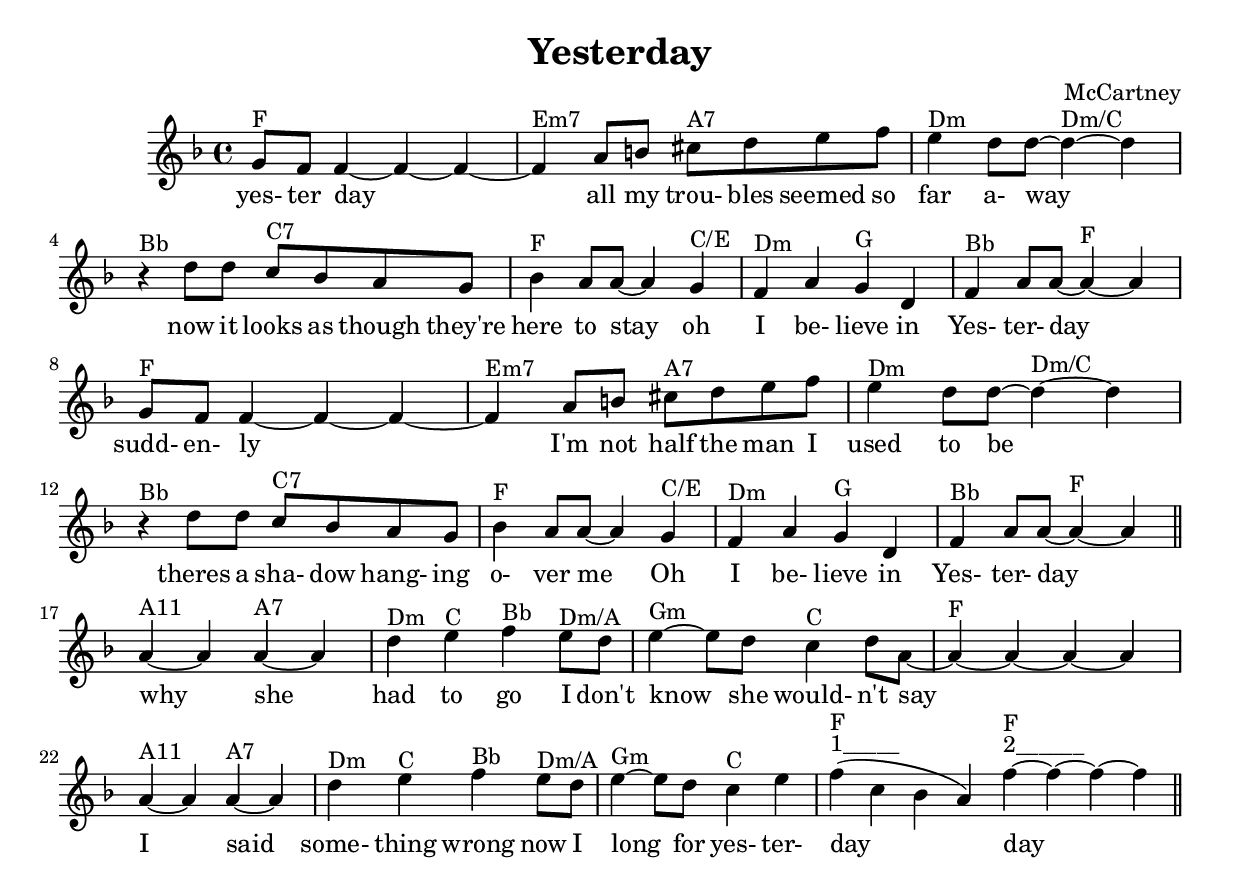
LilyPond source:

#(ly:set-option 'midi-extension "mid")
\version "2.12.3"
\include "english.ly"
\header{ title = "Yesterday" composer = "McCartney" }
\include "english.ly"
%{
Filename: yesterday
Key: f
Mode: major
Title: Yesterday
Author: McCartney
Time: 4/4

      F             Em7   A7   *   Dm   Dm/C 
1) |  RS S -- --  | -- GM P#D NS | N DD -- -- |
      yes-ter day      all my trou-bles seemed so far a- way

  Bb    C7      F       C/E  Dm  G     Bb   F 
| -- DD Pm GR | m GG -- R- | S G R D | S GG - - |
                                   * 
now it looks as though they're here to stay oh I be-lieve in  Yes-ter-day

      F              Em7   A7    *   Dm   Dm/C 
2) |  RS S- -- --  | -- GM P#D  NS | N DD -- -- |
      sudd- en- ly   I'm  not half the  man I  used  to be

     Bb    C7      F       C/E  Dm  G     Bb   F 
   | -- DD Pm GR | m GG -- R- | S G R D | S GG - - :|
                                      *
        theres a sha-  dow hang-ing o-ver  me Oh I be-lieve in  Yes-ter-day


      A11  A7     Dm
                    C Bb  Dm/A Gm    C        F
                      *       
3) || G -  G - |  D N S-  ND | N- -D P   DG | - - - - |
      why she     had  to  go  I  don't   know  she would- n't   say

     A11 A7    Dm  Bb Dm/A       C      F           F
                 C         Gm           1_____      2______
                   *                    *           *           
   | G - G - | D N S- ND | N- -D P N | (S P m G) :| S - - -     ||
     I said some-thing wrong now I long for  yes-ter-day day 

 
  
%}
melody = {
\clef treble
\key c \major
\time 4/4
\autoBeamOn  
\partial 4*0  \bar "|"  d'8^"F" c'8 c'4~ c'4~ c'4~ \bar "|"  c'4^"Em7" e'8 fs'8 gs'8^"A7" a'8 b'8 c''8 \bar "|"  b'4^"Dm" a'8 a'8~ a'4~^"Dm/C" a'4 \bar "|"  \break
 \bar "|"  r4^"Bb" a'8 a'8 g'8^"C7" f'8 e'8 d'8 \bar "|"  f'4^"F" e'8 e'8~ e'4 d'4^"C/E" \bar "|"  c'4^"Dm" e'4 d'4^"G" a4 \bar "|"  c'4^"Bb" e'8 e'8~ e'4~^"F" e'4 \bar "|"  \break
 \partial 4*0  \bar "|"  d'8^"F" c'8 c'4~ c'4~ c'4~ \bar "|"  c'4^"Em7" e'8 fs'8 gs'8^"A7" a'8 b'8 c''8 \bar "|"  b'4^"Dm" a'8 a'8~ a'4~^"Dm/C" a'4 \bar "|"  \break
 \partial 4*0  \bar "|"  r4^"Bb" a'8 a'8 g'8^"C7" f'8 e'8 d'8 \bar "|"  f'4^"F" e'8 e'8~ e'4 d'4^"C/E" \bar "|"  c'4^"Dm" e'4 d'4^"G" a4 \bar "|"  c'4^"Bb" e'8 e'8~ e'4~^"F" e'4 \bar ":|"  \break
 \partial 4*0  \bar "||"  e'4~^"A11" e'4 e'4~^"A7" e'4 \bar "|"  a'4^"Dm" b'4^"C" c''4^"Bb" b'8^"Dm/A" a'8 \bar "|"  b'4~^"Gm" b'8 a'8 g'4^"C" a'8 e'8~ \bar "|"  e'4~^"F" e'4~ e'4~ e'4 \bar "|"  \break
 \partial 4*0  \bar "|"  e'4~^"A11" e'4 e'4~^"A7" e'4 \bar "|"  a'4^"Dm" b'4^"C" c''4^"Bb" b'8^"Dm/A" a'8 \bar "|"  b'4~^"Gm" b'8 a'8 g'4^"C" b'4 \bar "|"  c''4(^"1_____"^"F" g'4 f'4 e'4) \bar ":|"  c''4~^"2______"^"F" c''4~ c''4~ c''4 \bar "||"  \break

}

text = \lyricmode {
yes- ter day all my trou- bles seemed so far a- way now it looks as though they're here to stay oh I be- lieve in Yes- ter- day sudd- en- ly I'm not half the man I used to be theres a sha- dow hang- ing o- ver me Oh I be- lieve in Yes- ter- day why she had to go I don't know she would- n't say I said some- thing wrong now I long for yes- ter- day day
}

\score{
\transpose c' f'
<<
\new Voice = "one" {
  \melody
}
\new Lyrics \lyricsto "one" \text
>>
\layout { }
\midi { }
}